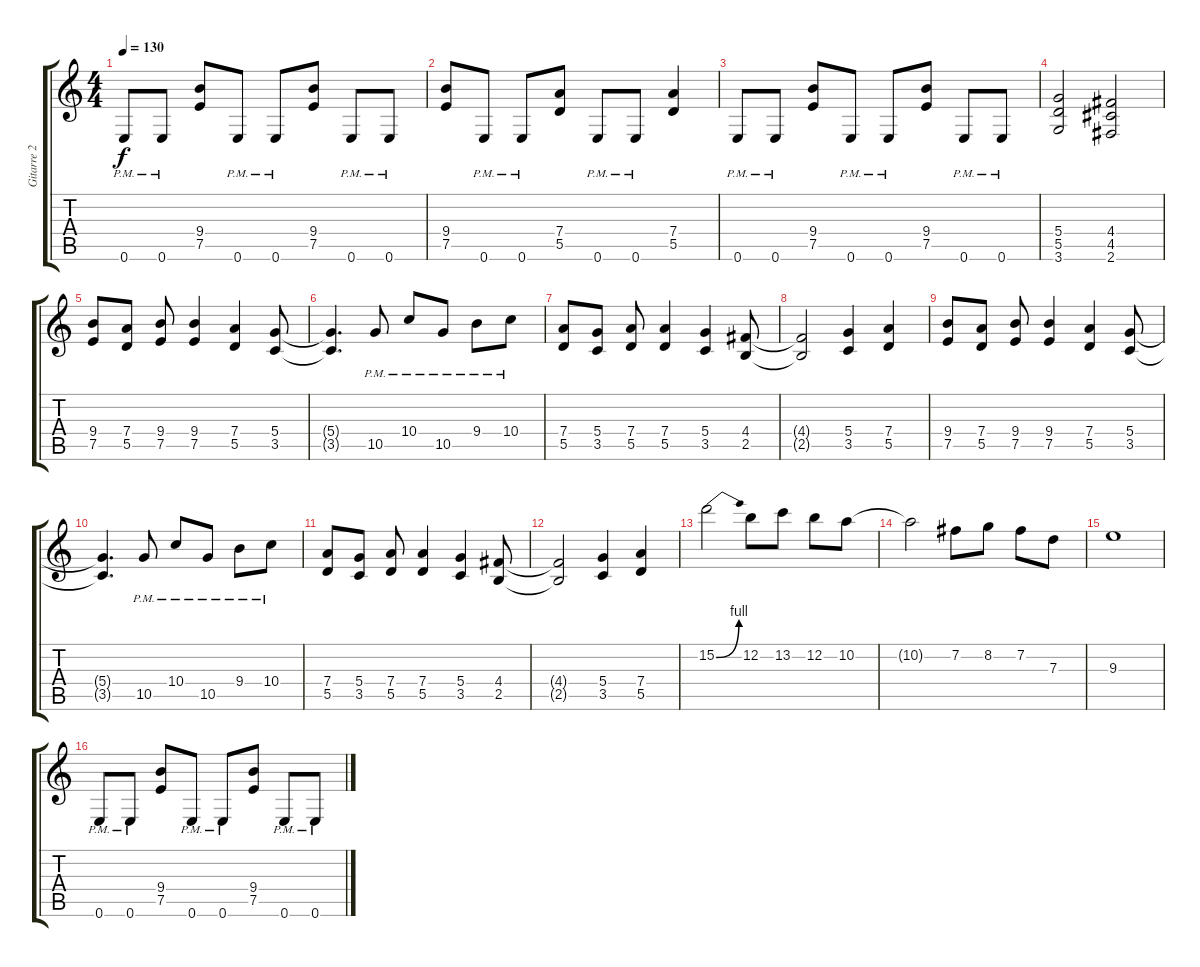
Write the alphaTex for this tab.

\track ("Gitarre 2" "Gitarre 2") {instrument overdrivenguitar}
\staff {score tabs}
\tuning (E4 B3 G3 D3 A2 E2) {hide}
\ts (4 4)
\tempo 130
\clef g2
\ks c
0.6{pm}.8{dy f} 0.6{pm}.8 (9.4 7.5).8 0.6{pm}.8 0.6{pm}.8 (9.4 7.5).8 0.6{pm}.8 0.6{pm}.8 |
(9.4 7.5).8 0.6{pm}.8 0.6{pm}.8 (7.4 5.5).8 0.6{pm}.8 0.6{pm}.8 (7.4 5.5).4 |
0.6{pm}.8 0.6{pm}.8 (9.4 7.5).8 0.6{pm}.8 0.6{pm}.8 (9.4 7.5).8 0.6{pm}.8 0.6{pm}.8 |
(5.4 5.5 3.6).2 (4.4 4.5 2.6).2 |
(9.4 7.5).8 (7.4 5.5).8 (9.4 7.5).8 (9.4 7.5).4 (7.4 5.5).4 (5.4 3.5).8 |
(5.4{t} 3.5{t}).4{d} 10.5{pm}.8 10.4{pm}.8 10.5{pm}.8 9.4{pm}.8 10.4{pm}.8 |
(7.4 5.5).8 (5.4 3.5).8 (7.4 5.5).8 (7.4 5.5).4 (5.4 3.5).4 (4.4 2.5).8 |
(4.4{t} 2.5{t}).2 (5.4 3.5).4 (7.4 5.5).4 |
(9.4 7.5).8 (7.4 5.5).8 (9.4 7.5).8 (9.4 7.5).4 (7.4 5.5).4 (5.4 3.5).8 |
(5.4{t} 3.5{t}).4{d} 10.5{pm}.8 10.4{pm}.8 10.5{pm}.8 9.4{pm}.8 10.4{pm}.8 |
(7.4 5.5).8 (5.4 3.5).8 (7.4 5.5).8 (7.4 5.5).4 (5.4 3.5).4 (4.4 2.5).8 |
(4.4{t} 2.5{t}).2 (5.4 3.5).4 (7.4 5.5).4 |
15.2{be (bend 0 0 60 4)}.2 12.2.8 13.2.8 12.2.8 10.2.8 |
10.2{t}.2 7.2.8 8.2.8 7.2.8 7.3.8 |
9.3.1 |
0.6{pm}.8 0.6{pm}.8 (9.4 7.5).8 0.6{pm}.8 0.6{pm}.8 (9.4 7.5).8 0.6{pm}.8 0.6{pm}.8
